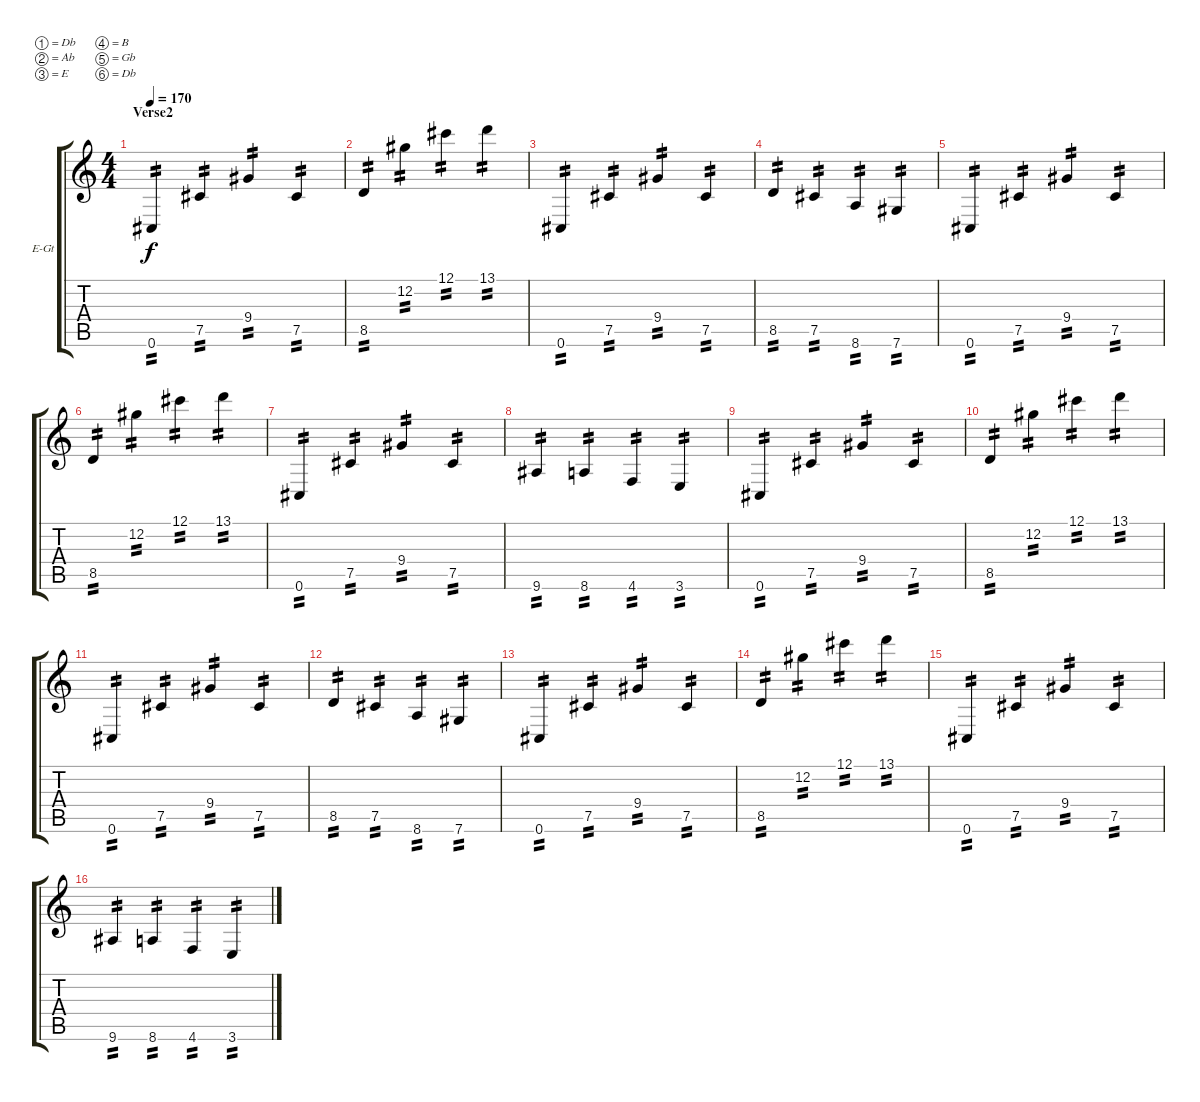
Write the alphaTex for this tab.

\defaultSystemsLayout 4
\bracketExtendMode groupsimilarinstruments
\firstSystemTrackNameOrientation horizontal
\otherSystemsTrackNameOrientation horizontal
\track ("Seth" "E-Gt") {instrument distortionguitar}
\staff {score tabs}
\tuning (Db4 Ab3 E3 B2 Gb2 Db2)
\ts (4 4)
\section ("" "Verse2")
\tempo 170
\clef g2
\ks c
0.6.4{tp 2 dy f} 7.5.4{tp 2} 9.4.4{tp 2} 7.5.4{tp 2} |
8.5.4{tp 2} 12.2.4{tp 2} 12.1.4{tp 2} 13.1.4{tp 2} |
0.6.4{tp 2} 7.5.4{tp 2} 9.4.4{tp 2} 7.5.4{tp 2} |
8.5.4{tp 2} 7.5.4{tp 2} 8.6.4{tp 2} 7.6.4{tp 2} |
0.6.4{tp 2} 7.5.4{tp 2} 9.4.4{tp 2} 7.5.4{tp 2} |
8.5.4{tp 2} 12.2.4{tp 2} 12.1.4{tp 2} 13.1.4{tp 2} |
0.6.4{tp 2} 7.5.4{tp 2} 9.4.4{tp 2} 7.5.4{tp 2} |
9.6.4{tp 2} 8.6.4{tp 2} 4.6.4{tp 2} 3.6.4{tp 2} |
0.6.4{tp 2} 7.5.4{tp 2} 9.4.4{tp 2} 7.5.4{tp 2} |
8.5.4{tp 2} 12.2.4{tp 2} 12.1.4{tp 2} 13.1.4{tp 2} |
0.6.4{tp 2} 7.5.4{tp 2} 9.4.4{tp 2} 7.5.4{tp 2} |
8.5.4{tp 2} 7.5.4{tp 2} 8.6.4{tp 2} 7.6.4{tp 2} |
0.6.4{tp 2} 7.5.4{tp 2} 9.4.4{tp 2} 7.5.4{tp 2} |
8.5.4{tp 2} 12.2.4{tp 2} 12.1.4{tp 2} 13.1.4{tp 2} |
0.6.4{tp 2} 7.5.4{tp 2} 9.4.4{tp 2} 7.5.4{tp 2} |
9.6.4{tp 2} 8.6.4{tp 2} 4.6.4{tp 2} 3.6.4{tp 2}
